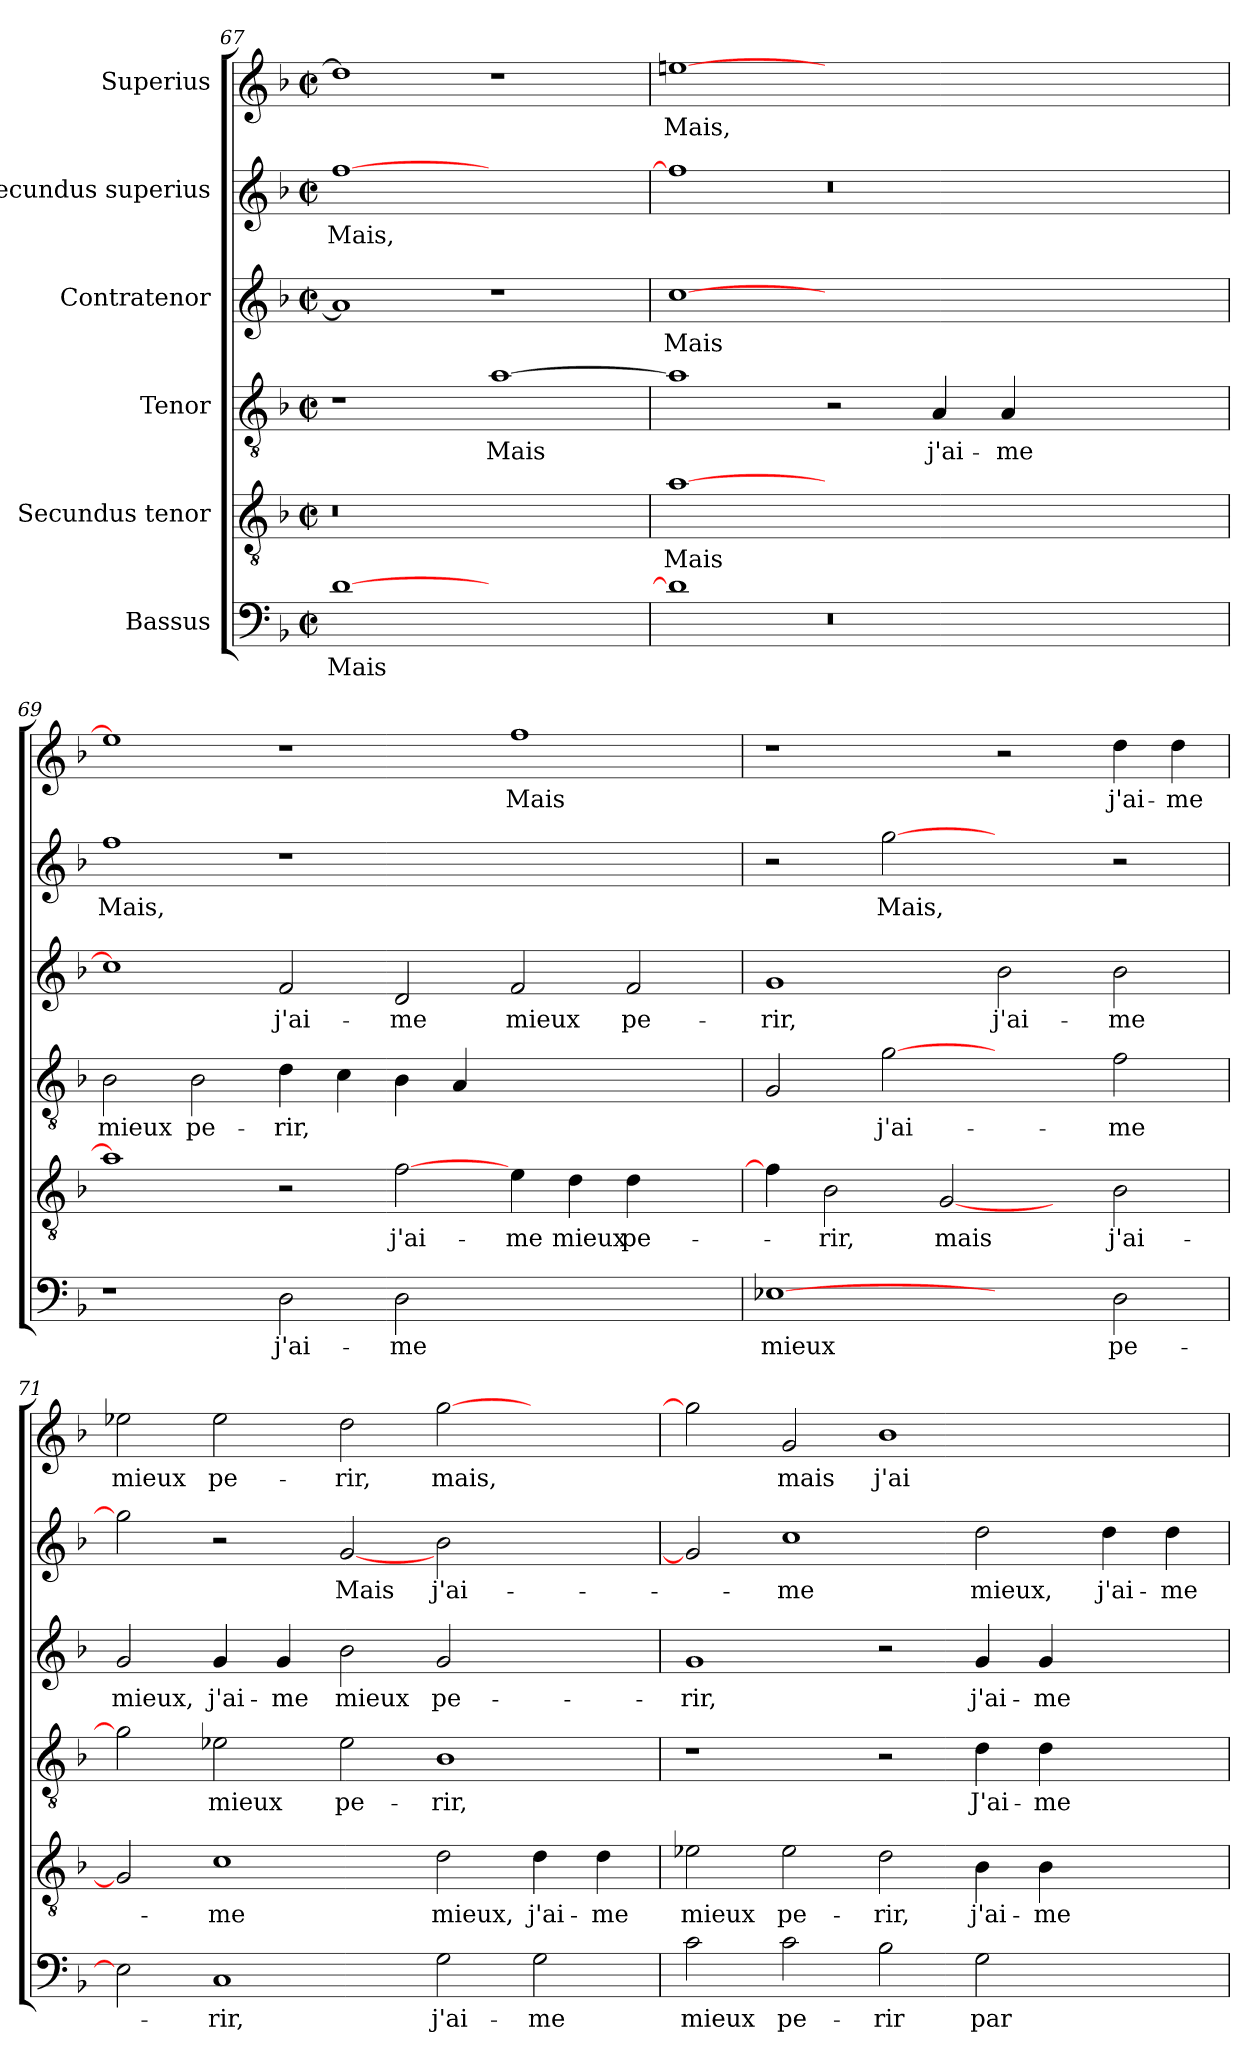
**kern	**text	**kern	**text	**kern	**text	**kern	**text	**kern	**text	**kern	**text
*part6	*part6	*part5	*part5	*part4	*part4	*part3	*part3	*part2	*part2	*part1	*part1
*staff6	*staff6	*staff5	*staff5	*staff4	*staff4	*staff3	*staff3	*staff2	*staff2	*staff1	*staff1
*I"Bassus	*	*I"Secundus tenor	*	*I"Tenor	*	*I"Contratenor	*	*I"Secundus superius	*	*I"Superius	*
*clefF4	*	*clefGv2	*	*clefGv2	*	*clefG2	*	*clefG2	*	*clefG2	*
*k[b-]	*	*k[b-]	*	*k[b-]	*	*k[b-]	*	*k[b-]	*	*k[b-]	*
*F:	*	*F:	*	*F:	*	*F:	*	*F:	*	*F:	*
*M2/2	*	*M2/2	*	*M2/2	*	*M2/2	*	*M2/2	*	*M2/2	*
*met(c|)	*	*met(c|)	*	*met(c|)	*	*met(c|)	*	*met(c|)	*	*met(c|)	*
=67	=67	=67	=67	=67	=67	=67	=67	=67	=67	=67	=67
!	!	!LO:N:vis=0	!	!	!	!	!	!	!	!	!
[1d\	Mais	1r	.	1r	.	1a/]	.	[1ff\	Mais,	1dd\]	.
1ryy	.	1ryy	.	[1a\	Mais	1r	.	1ryy	.	1r	.
=68	=68	=68	=68	=68	=68	=68	=68	=68	=68	=68	=68
1d\]	.	[1a\	Mais	1a\]	.	[1cc\	Mais	1ff\]	.	[1een\	Mais,
!LO:N:vis=0	!	!	!	!	!	!	!	!LO:N:vis=0	!	!	!
1r	.	0ryy	.	2r	.	0ryy	.	1r	.	0ryy	.
.	.	.	.	4A/	j'ai-	.	.	.	.	.	.
.	.	.	.	4A/	-me	.	.	.	.	.	.
1ryy	.	.	.	1ryy	.	.	.	1ryy	.	.	.
!!LO:LB:g=z
=69	=69	=69	=69	=69	=69	=69	=69	=69	=69	=69	=69
1r	.	1a\]	.	2B-\	mieux	1cc\]	.	1ff\	Mais,	1ee\]	.
.	.	.	.	2B-\	pe-	.	.	.	.	.	.
2D\	j'ai-	2r	.	4d\	-rir,	2f/	j'ai-	1r	.	1r	.
.	.	.	.	4c\	.	.	.	.	.	.	.
2D\	-me	[2f\	j'ai-	4B-\	.	2d/	-me	.	.	.	.
.	.	.	.	4A/	.	.	.	.	.	.	.
1ryy	.	4e\	-me	1ryy	.	2f/	mieux	1ryy	.	1ff\	Mais
.	.	4d\	mieux	.	.	.	.	.	.	.	.
.	.	4d\	pe-	.	.	2f/	pe-	.	.	.	.
.	.	4ryy	.	.	.	.	.	.	.	.	.
=70	=70	=70	=70	=70	=70	=70	=70	=70	=70	=70	=70
[1E-X\	mieux	4f\]	.	2G/	.	1g/	-rir,	2r	.	1r	.
.	.	2B-\	-rir,	.	.	.	.	.	.	.	.
.	.	.	.	[2g\	j'ai-	.	.	[2gg\	Mais,	.	.
.	.	[2G/	mais	.	.	.	.	.	.	.	.
2ryy	.	.	.	2ryy	.	2b-\	j'ai-	2ryy	.	2r	.
.	.	4ryy	.	.	.	.	.	.	.	.	.
2D\	pe-	2B-\	j'ai-	2f\	-me	2b-\	-me	2r	.	4dd\	j'ai-
.	.	.	.	.	.	.	.	.	.	4dd\	-me
=71	=71	=71	=71	=71	=71	=71	=71	=71	=71	=71	=71
2E-\]	.	2G/]	.	2g\]	.	2g/	mieux,	2gg\]	.	2ee-X\	mieux
1C/	-rir,	1c\	-me	2e-X\	mieux	4g/	j'ai-	2r	.	2ee-\	pe-
.	.	.	.	.	.	4g/	-me	.	.	.	.
.	.	.	.	2e-\	pe-	2b-\	mieux	[2g/	Mais	2dd\	-rir,
2G\	j'ai-	2d\	mieux,	1B-\	-rir,	2g/	pe-	2b-\	j'ai-	[2gg\	mais,
2G\	-me	4d\	j'ai-	.	.	2ryy	.	2ryy	.	2ryy	.
.	.	4d\	-me	.	.	.	.	.	.	.	.
=72	=72	=72	=72	=72	=72	=72	=72	=72	=72	=72	=72
2c\	mieux	2e-X\	mieux	1r	.	1g/	-rir,	2g/]	.	2gg\]	.
2c\	pe-	2e-\	pe-	.	.	.	.	1cc\	-me	2g/	mais
2B-\	-rir	2d\	-rir,	2r	.	2r	.	.	.	1b-\	j'ai-
2G\	par	4B-\	j'ai-	4d\	J'ai-	4g/	j'ai-	2dd\	mieux,	.	.
.	.	4B-\	-me	4d\	-me	4g/	-me	.	.	.	.
2ryy	.	2ryy	.	2ryy	.	2ryy	.	4dd\	j'ai-	2ryy	.
.	.	.	.	.	.	.	.	4dd\	-me	.	.
=	=	=	=	=	=	=	=	=	=	=	=
*-	*-	*-	*-	*-	*-	*-	*-	*-	*-	*-	*-
